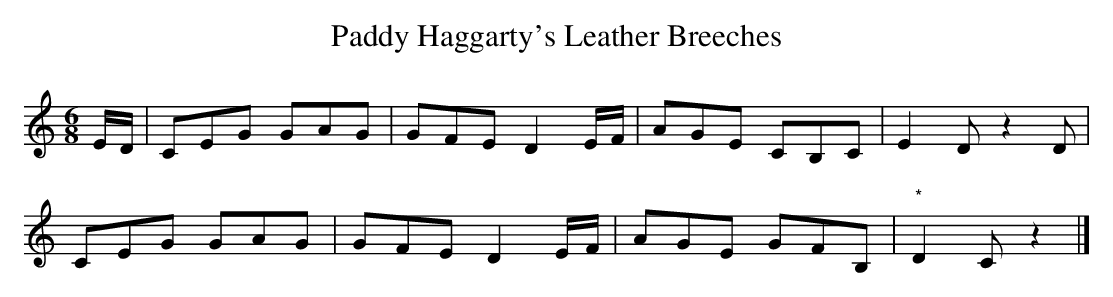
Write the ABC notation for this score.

X:1
T:Paddy Haggarty's Leather Breeches
M:6/8
L:1/8
K:C
E/D/ | CEG GAG | GFE D2E/F/ | AGE CB,C | E2D z2D |
CEG GAG | GFE D2 E/F/ | AGE GFB, | "*" D2C z2 |]
